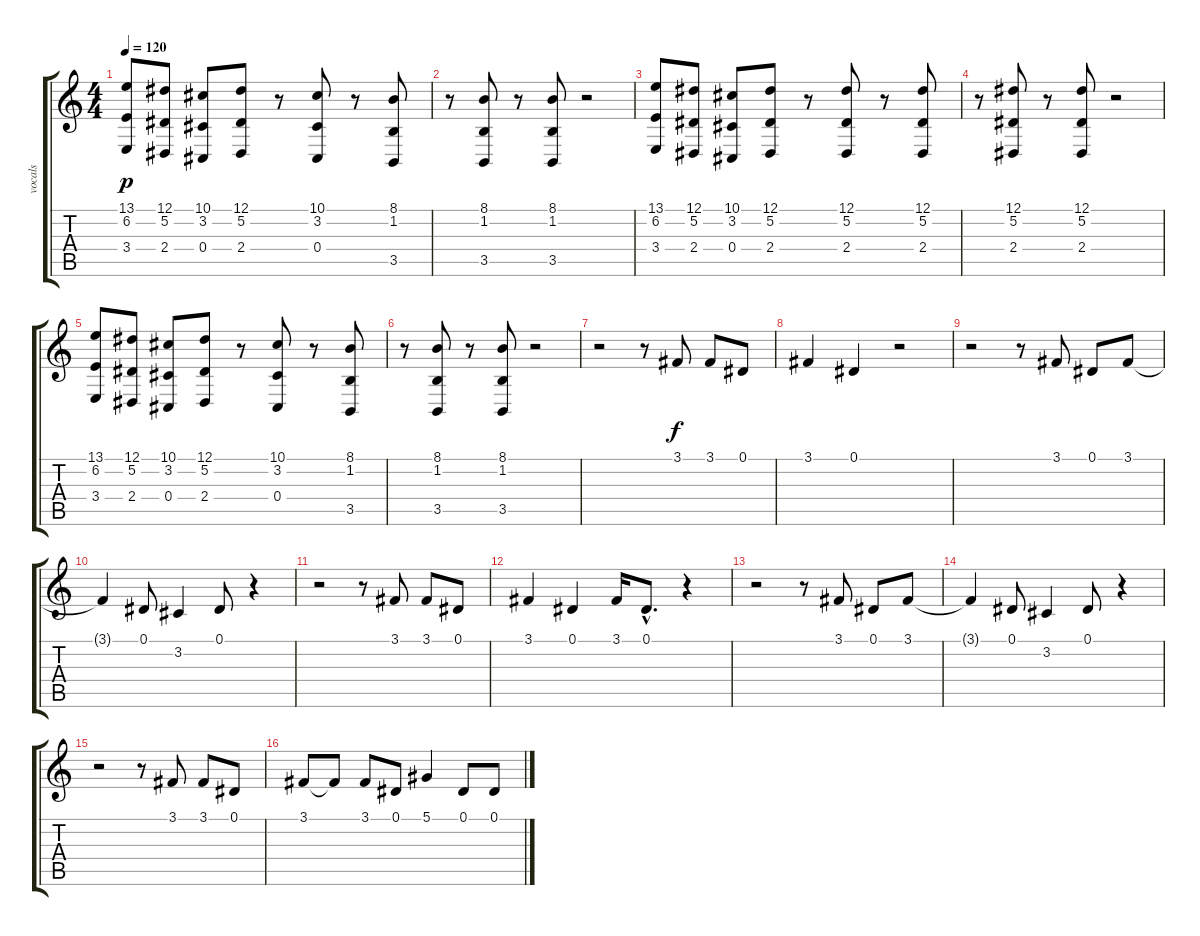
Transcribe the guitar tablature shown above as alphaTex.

\track ("vocals" "vocals") {instrument englishhorn}
\staff {score tabs}
\tuning (Eb4 Bb3 Gb3 Db3 Ab2 Eb2) {hide}
\ts (4 4)
\tempo 120
\clef g2
\ks c
(13.1 6.2 3.4).8{dy p} (12.1 5.2 2.4).8 (10.1 3.2 0.4).8 (12.1 5.2 2.4).8 r.8 (10.1 3.2 0.4).8 r.8 (8.1 1.2 3.5).8 |
r.8 (8.1 1.2 3.5).8 r.8 (8.1 1.2 3.5).8 r.2 |
(13.1 6.2 3.4).8 (12.1 5.2 2.4).8 (10.1 3.2 0.4).8 (12.1 5.2 2.4).8 r.8 (12.1 5.2 2.4).8 r.8 (12.1 5.2 2.4).8 |
r.8 (12.1 5.2 2.4).8 r.8 (12.1 5.2 2.4).8 r.2 |
(13.1 6.2 3.4).8 (12.1 5.2 2.4).8 (10.1 3.2 0.4).8 (12.1 5.2 2.4).8 r.8 (10.1 3.2 0.4).8 r.8 (8.1 1.2 3.5).8 |
r.8 (8.1 1.2 3.5).8 r.8 (8.1 1.2 3.5).8 r.2 |
r.2 r.8 3.1.8{dy f} 3.1.8 0.1.8 |
3.1.4 0.1.4 r.2 |
r.2 r.8 3.1.8 0.1.8 3.1.8 |
3.1{t}.4 0.1.8 3.2.4 0.1.8 r.4 |
r.2 r.8 3.1.8 3.1.8 0.1.8 |
3.1.4 0.1.4 3.1.16 0.1{hac}.8{d} r.4 |
r.2 r.8 3.1.8 0.1.8 3.1.8 |
3.1{t}.4 0.1.8 3.2.4 0.1.8 r.4 |
r.2 r.8 3.1.8 3.1.8 0.1.8 |
3.1.8 3.1{t}.8 3.1.8 0.1.8 5.1.4 0.1.8 0.1.8
